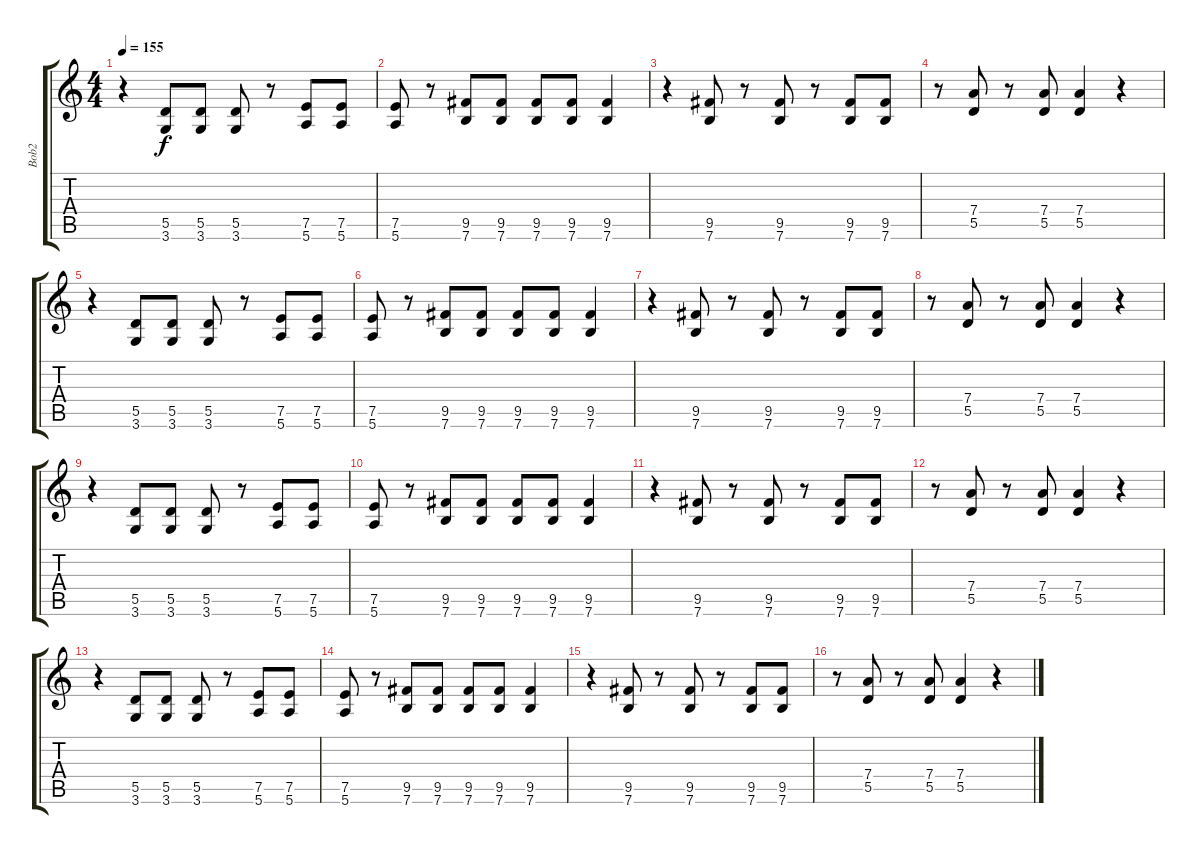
\track ("Bob2" "Bob2") {instrument overdrivenguitar}
\staff {score tabs}
\tuning (E4 B3 G3 D3 A2 E2) {hide}
\ts (4 4)
\tempo 155
\clef g2
\ks c
r.4{dy f} (5.5 3.6).8 (5.5 3.6).8 (5.5 3.6).8 r.8 (7.5 5.6).8 (7.5 5.6).8 |
(7.5 5.6).8 r.8 (9.5 7.6).8 (9.5 7.6).8 (9.5 7.6).8 (9.5 7.6).8 (9.5 7.6).4 |
r.4 (9.5 7.6).8 r.8 (9.5 7.6).8 r.8 (9.5 7.6).8 (9.5 7.6).8 |
r.8 (7.4 5.5).8 r.8 (7.4 5.5).8 (7.4 5.5).4 r.4 |
r.4 (5.5 3.6).8 (5.5 3.6).8 (5.5 3.6).8 r.8 (7.5 5.6).8 (7.5 5.6).8 |
(7.5 5.6).8 r.8 (9.5 7.6).8 (9.5 7.6).8 (9.5 7.6).8 (9.5 7.6).8 (9.5 7.6).4 |
r.4 (9.5 7.6).8 r.8 (9.5 7.6).8 r.8 (9.5 7.6).8 (9.5 7.6).8 |
r.8 (7.4 5.5).8 r.8 (7.4 5.5).8 (7.4 5.5).4 r.4 |
r.4 (5.5 3.6).8 (5.5 3.6).8 (5.5 3.6).8 r.8 (7.5 5.6).8 (7.5 5.6).8 |
(7.5 5.6).8 r.8 (9.5 7.6).8 (9.5 7.6).8 (9.5 7.6).8 (9.5 7.6).8 (9.5 7.6).4 |
r.4 (9.5 7.6).8 r.8 (9.5 7.6).8 r.8 (9.5 7.6).8 (9.5 7.6).8 |
r.8 (7.4 5.5).8 r.8 (7.4 5.5).8 (7.4 5.5).4 r.4 |
r.4 (5.5 3.6).8 (5.5 3.6).8 (5.5 3.6).8 r.8 (7.5 5.6).8 (7.5 5.6).8 |
(7.5 5.6).8 r.8 (9.5 7.6).8 (9.5 7.6).8 (9.5 7.6).8 (9.5 7.6).8 (9.5 7.6).4 |
r.4 (9.5 7.6).8 r.8 (9.5 7.6).8 r.8 (9.5 7.6).8 (9.5 7.6).8 |
r.8 (7.4 5.5).8 r.8 (7.4 5.5).8 (7.4 5.5).4 r.4
